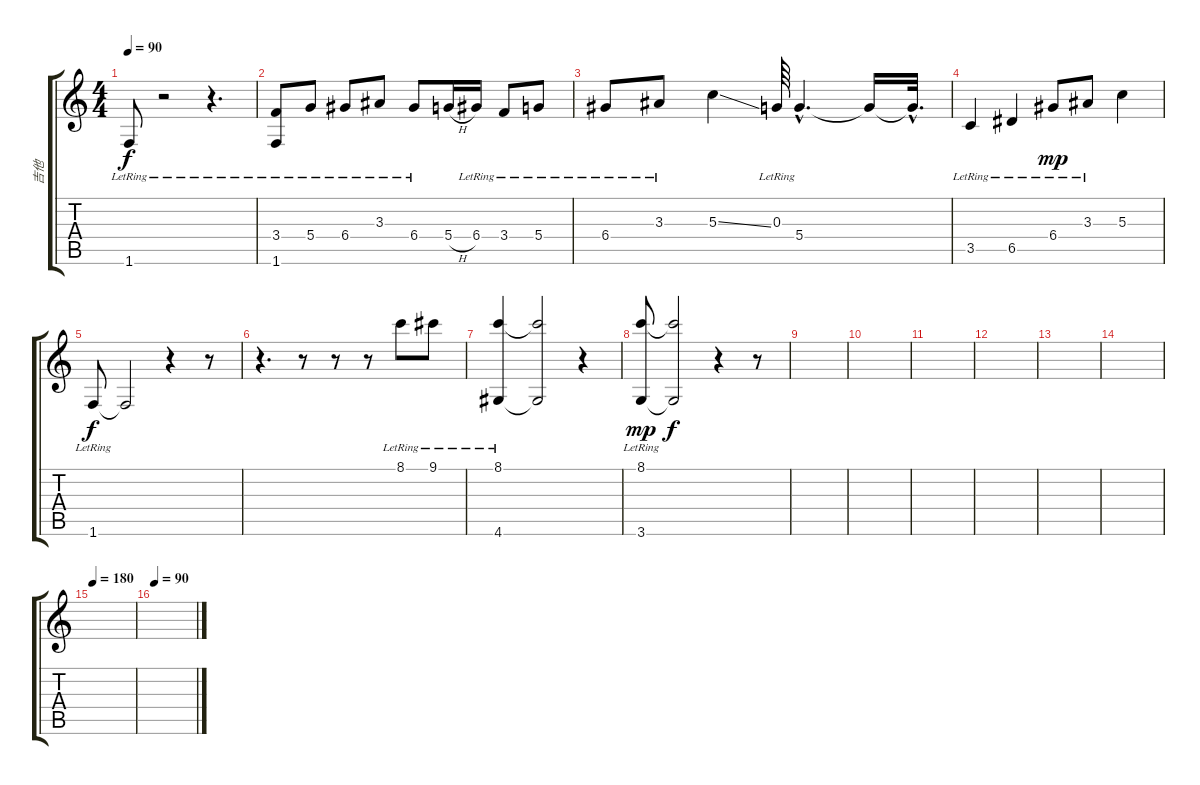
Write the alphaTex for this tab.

\track ("吉他" "吉他") {instrument electricguitarmuted}
\staff {score tabs}
\tuning (E4 B3 G3 D3 A2 E2) {hide}
\ts (4 4)
\tempo 90
\clef g2
\ks c
1.6{lr}.8{dy f instrument acousticguitarnylon} r.2 r.4{d} |
(3.4{lr} 1.6{lr}).8 5.4{lr}.8 6.4{lr}.8 3.3{lr}.8 6.4{lr}.8 5.4{h}.16 6.4{lr}.16 3.4{lr}.8 5.4{lr}.8 |
6.4{lr}.8 3.3{lr}.8 5.3{ss}.4 0.3{lr}.64 5.4{hac lr}.4{d} 5.4{t}.16 5.4{hac t}.32{d} |
3.5{lr}.4 6.5{lr}.4 6.4{lr}.8{dy mp} 3.3{lr}.8 5.3.4 |
1.6{lr}.8{dy f} 1.6{t}.2 r.4 r.8 |
r.4{d} r.8 r.8 r.8 8.1{lr}.8 9.1{lr}.8 |
(8.1{lr} 4.6{lr}).4 (8.1{t} 4.6{t}).2 r.4 |
(8.1{lr} 3.6{lr}).8{dy mp} (8.1{t} 3.6{t}).2{dy f} r.4 r.8 |
|
|
|
|
|
|
\tempo 180
|
\tempo 90
